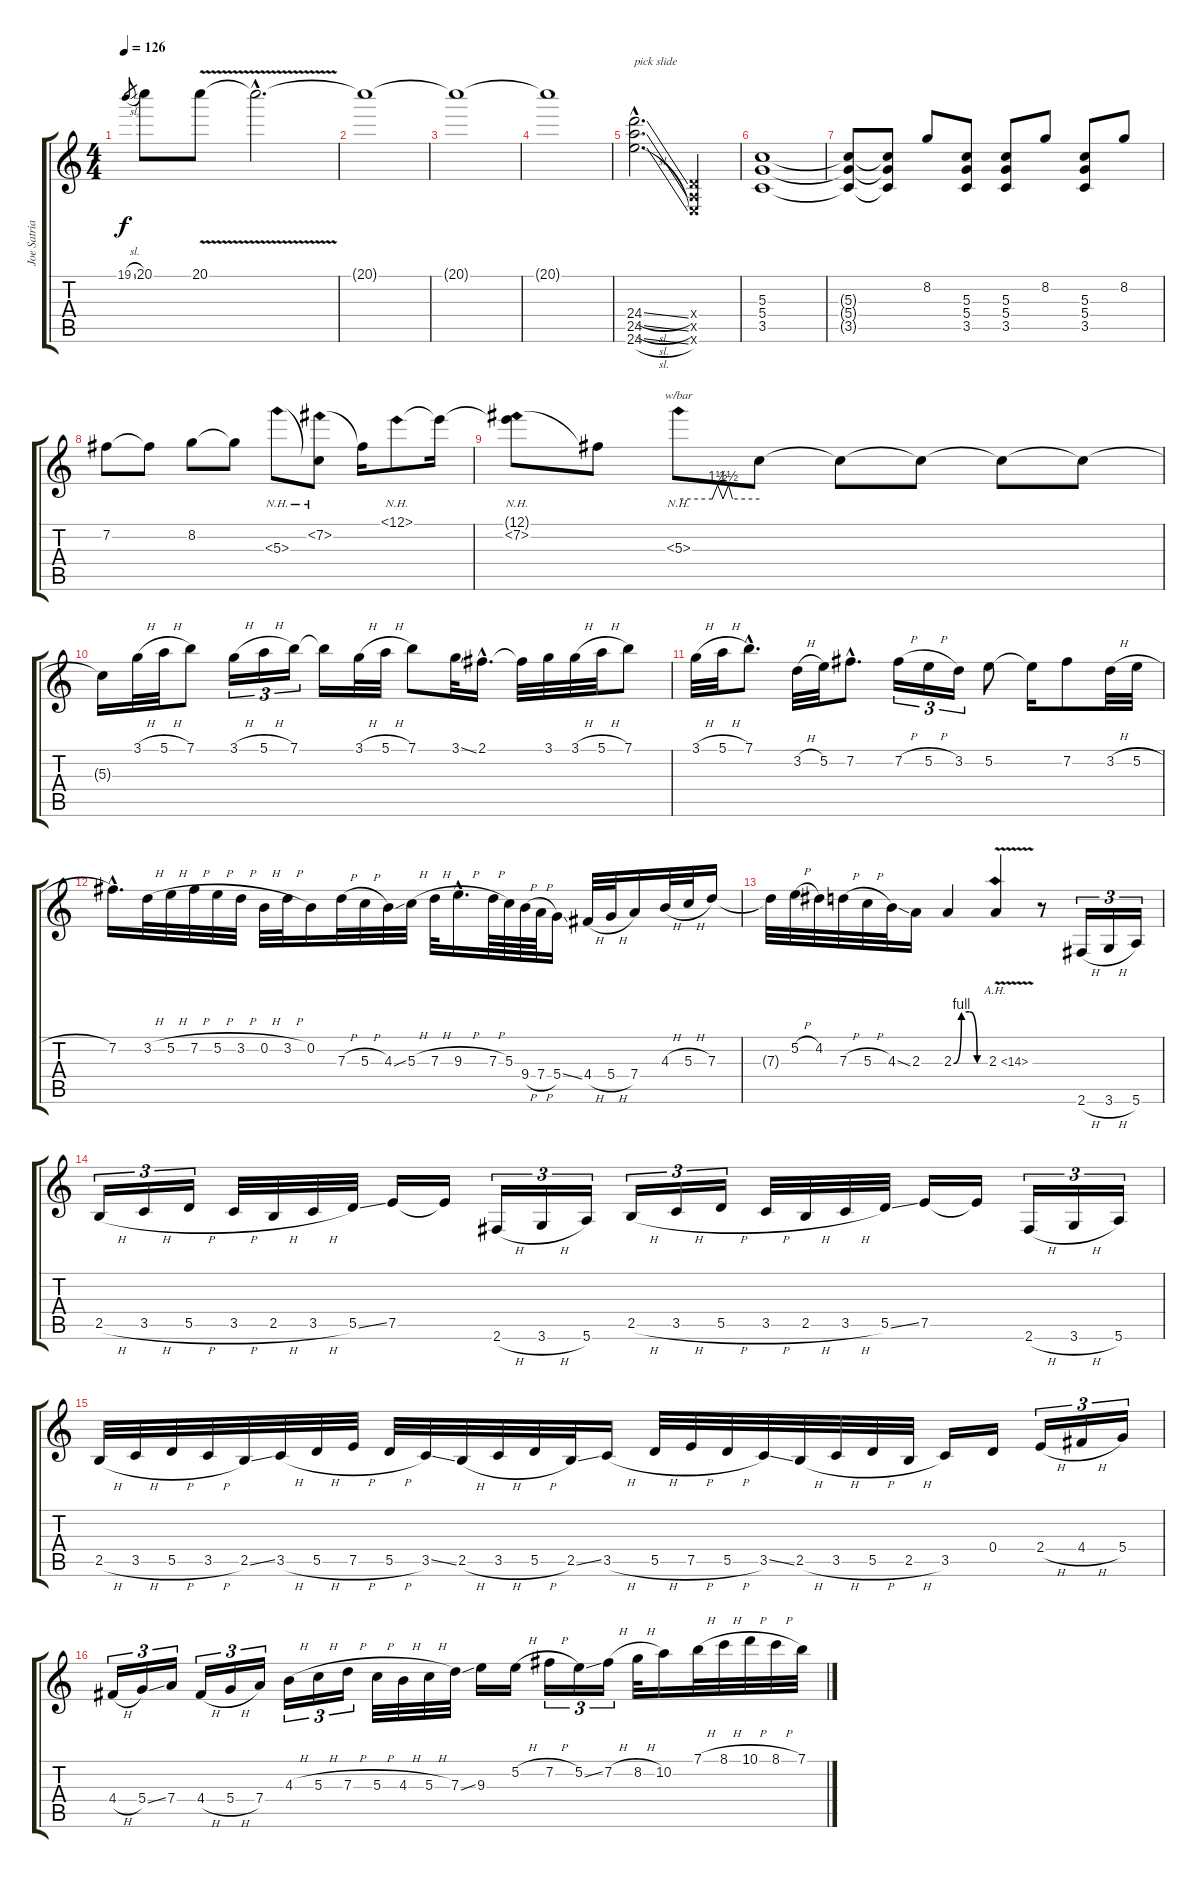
\track ("Joe Satriani - guitar" "Joe Satria") {instrument distortionguitar}
\staff {score tabs}
\tuning (E4 B3 G3 D3 A2 E2) {hide}
\ts (4 4)
\tempo 126
\clef g2
\ks c
19.1{sl}.8{gr dy f} 20.1.8 20.1{v}.8 20.1{hac t}.2{d} |
20.1{t}.1 |
20.1{t}.1 |
20.1{t}.1 |
(24.4{sl hac} 24.5{sl hac} 24.6{sl hac}).2{d txt "pick slide" instrument guitarfretnoise} (0.4{x} 0.5{x} 0.6{x}).4{instrument distortionguitar} |
(5.3 5.4 3.5).1 |
(5.3{t} 5.4{t} 3.5{t}).8 (5.3{t} 5.4{t} 3.5{t}).8 8.2.8 (5.3 5.4 3.5).8 (5.3 5.4 3.5).8 8.2.8 (5.3 5.4 3.5).8 8.2.8 |
7.2.8 7.2{t}.8 8.2.8 8.2{t}.8 5.3{nh}.8 (7.2{nh} 5.3{t}).8 7.2{t}.16 12.1{nh}.8 12.1{t}.16 |
(12.1{t} 7.2{nh}).8 7.2{t}.8 5.3{nh}.8{tbe (custom default 0 0 25 0 29 6 33 0 37 6 40 0 60 0)} 5.3{t}.8 5.3{t}.8 5.3{t}.8 5.3{t}.8 5.3{t}.8 |
5.3{t}.16 3.1{h}.32 5.1{h}.32 7.1.8 3.1{h}.16{tu (3 2)} 5.1{h}.16{tu (3 2)} 7.1.16{tu (3 2)} 7.1{t}.16 3.1{h}.32 5.1{h}.32 7.1.8 3.1{ss}.32 2.1{hac}.16{d} 2.1{t}.32 3.1.32 3.1{h}.32 5.1{h}.32 7.1.8 |
3.1{h}.32 5.1{h}.32 7.1{hac}.8{d} 3.2{h}.32 5.2.32 7.2{hac}.8{d} 7.2{h}.16{tu (3 2)} 5.2{h}.16{tu (3 2)} 3.2.16{tu (3 2)} 5.2.8 5.2{t}.16 7.2.8 3.2{h}.32 5.2{h}.32 |
7.2{hac}.16{d} 3.2{h}.32 5.2{h}.32 7.2{h}.32 5.2{h}.32 3.2{h}.32 0.2{h}.32 3.2{h}.32 0.2.16 7.3{h}.32 5.3{h}.32 4.3{ss}.32 5.3{h}.32 7.3{h}.32 9.3{h hac}.16{d} 7.3{h}.64 5.3.64 9.4{h}.64 7.4{h}.64 5.4{ss}.16 4.4{h}.32 5.4{h}.32 7.4.16 4.3{h}.32 5.3{h}.32 7.3.16 |
7.3{t}.32 5.2{h}.32 4.2.32 7.3{h}.32 5.3{h}.32 4.3{ss}.32 2.3.16 2.3{be (custom 0 0 15 4 30 4 45 0 60 0)}.4 2.3{ah 12 v}.4 r.8 2.6{h}.16{tu (3 2)} 3.6{h}.16{tu (3 2)} 5.6.16{tu (3 2)} |
2.5{h}.16{tu (3 2)} 3.5{h}.16{tu (3 2)} 5.5{h}.16{tu (3 2)} 3.5{h}.32 2.5{h}.32 3.5{h}.32 5.5{ss}.32 7.5.16 7.5{t}.16 2.6{h}.16{tu (3 2)} 3.6{h}.16{tu (3 2)} 5.6.16{tu (3 2)} 2.5{h}.16{tu (3 2)} 3.5{h}.16{tu (3 2)} 5.5{h}.16{tu (3 2)} 3.5{h}.32 2.5{h}.32 3.5{h}.32 5.5{ss}.32 7.5.16 7.5{t}.16 2.6{h}.16{tu (3 2)} 3.6{h}.16{tu (3 2)} 5.6.16{tu (3 2)} |
2.5{h}.32 3.5{h}.32 5.5{h}.32 3.5{h}.32 2.5{ss}.32 3.5{h}.32 5.5{h}.32 7.5{h}.32 5.5{h}.32 3.5{ss}.32 2.5{h}.32 3.5{h}.32 5.5{h}.32 2.5{ss}.32 3.5{h}.16 5.5{h}.32 7.5{h}.32 5.5{h}.32 3.5{ss}.32 2.5{h}.32 3.5{h}.32 5.5{h}.32 2.5{h}.32 3.5.16 0.4.16 2.4{h}.16{tu (3 2)} 4.4{h}.16{tu (3 2)} 5.4.16{tu (3 2)} |
4.4{h}.16{tu (3 2)} 5.4{ss}.16{tu (3 2)} 7.4.16{tu (3 2)} 4.4{h}.16{tu (3 2)} 5.4{h}.16{tu (3 2)} 7.4.16{tu (3 2)} 4.3{h}.16{tu (3 2)} 5.3{h}.16{tu (3 2)} 7.3{h}.16{tu (3 2)} 5.3{h}.32 4.3{h}.32 5.3{h}.32 7.3{ss}.32 9.3.16 5.2{h}.16 7.2{h}.16{tu (3 2)} 5.2{ss}.16{tu (3 2)} 7.2{h}.16{tu (3 2)} 8.2{h}.32 10.2.16 7.1{h}.32 8.1{h}.32 10.1{h}.32 8.1{h}.32 7.1{h}.32
